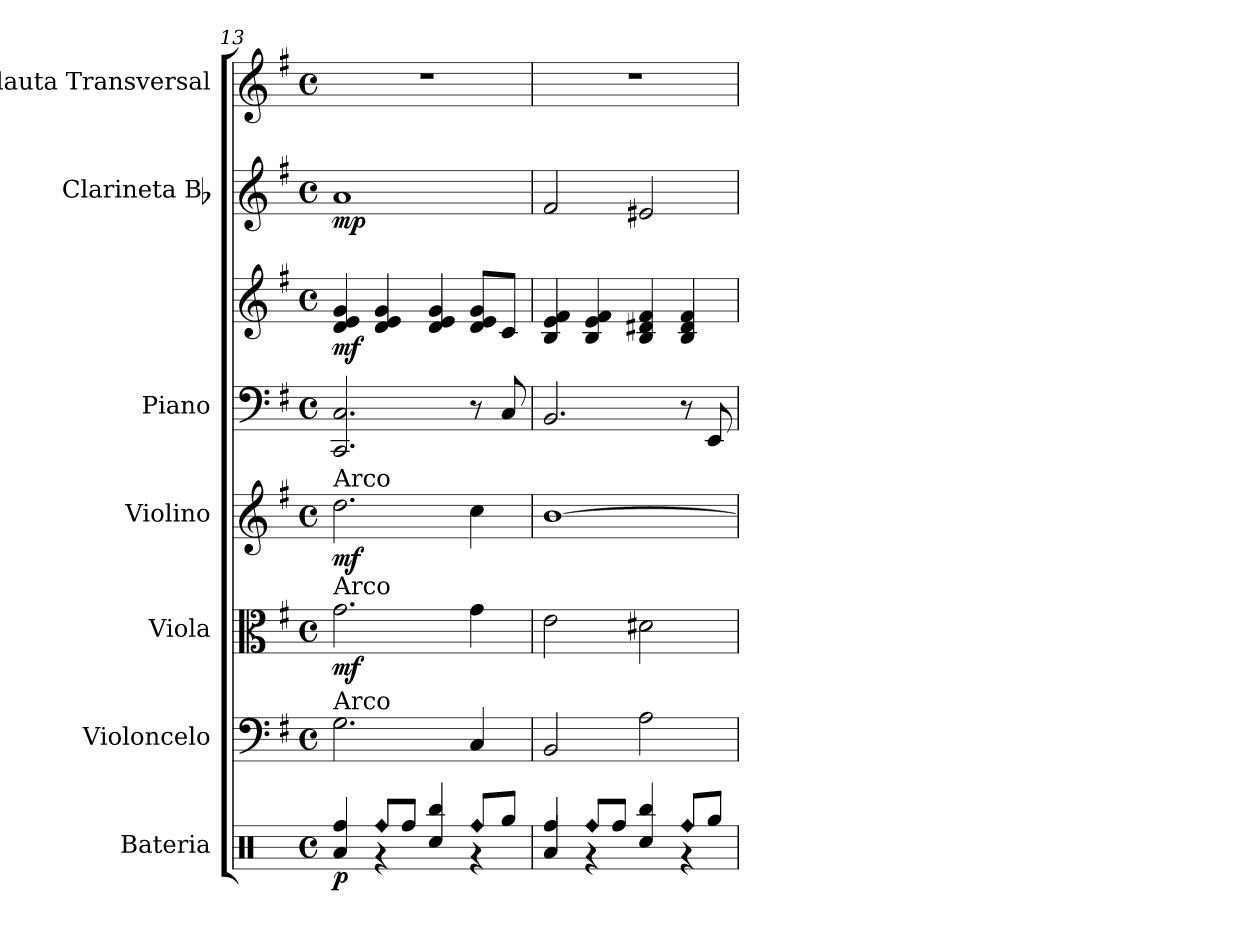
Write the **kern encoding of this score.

**kern	**dynam	**kern	**kern	**dynam	**kern	**dynam	**kern	**kern	**dynam	**kern	**dynam	**kern
*part7	*part7	*part6	*part5	*part5	*part4	*part4	*part3	*part3	*part3	*part2	*part2	*part1
*staff8	*staff8	*staff7	*staff6	*staff6	*staff5	*staff5	*staff4	*staff3	*staff3/4	*staff2	*staff2	*staff1
*I"Bateria	*	*I"Violoncelo	*I"Viola	*	*I"Violino	*	*I"Piano	*	*	*I"Clarineta Bb	*	*I"Flauta Transversal
*I'Bat.	*	*I'Vc.	*I'Vla	*	*I'Vln.	*	*I'Pno	*	*	*I'Cl. Bb	*	*I'Fl.
!!LO:LB:g=z
*clefX	*	*clefF4	*clefC3	*	*clefG2	*	*clefF4	*clefG2	*	*clefG2	*	*clefG2
*	*	*	*	*	*	*	*	*	*	*ITrd1c2	*	*
*k[]	*	*k[f#]	*k[f#]	*	*k[f#]	*	*k[f#]	*k[f#]	*	*k[b-]	*	*k[f#]
*M4/4	*	*M4/4	*M4/4	*	*M4/4	*	*M4/4	*M4/4	*	*M4/4	*	*M4/4
*met(c)	*	*met(c)	*met(c)	*	*met(c)	*	*met(c)	*met(c)	*	*met(c)	*	*met(c)
=13	=13	=13	=13	=13	=13	=13	=13	=13	=13	=13	=13	=13
*^	*	*	*	*	*	*	*	*	*	*	*	*
!	!	!	!	!	!	!LO:TX:a:t=Arco	!	!	!	!	!	!	!
!	!	!	!	!LO:TX:a:t=Arco	!	!	!	!	!	!	!	!	!
!	!	!	!LO:TX:a:t=Arco	!	!	!	!	!	!	!	!	!	!
!	!	!LO:DY:b	!	!	!LO:DY:b	!	!LO:DY:b	!	!	!LO:DY:b	!	!LO:DY:b	!
4Rff/	4Ra/	p	2.G\	2.g\	mf	2.dd\	mf	2.CC/ 2.C/	4d/ 4e/ 4g/	mf	1g	mp	1r
!LO:N:head=diamond	!	!	!	!	!	!	!	!	!	!	!	!	!
8Rff/L	4r	.	.	.	.	.	.	.	4d/ 4e/ 4g/	.	.	.	.
8Rff/J	.	.	.	.	.	.	.	.	.	.	.	.	.
4Rbb/	4Rcc/	.	.	.	.	.	.	.	4d/ 4e/ 4g/	.	.	.	.
!LO:N:head=diamond	!	!	!	!	!	!	!	!	!	!	!	!	!
8Rff/L	4r	.	4C/	4g\	.	4cc\	.	8r	8d/ 8e/ 8g/L	.	.	.	.
8Rgg/J	.	.	.	.	.	.	.	8C/	8c/J	.	.	.	.
=14	=14	=14	=14	=14	=14	=14	=14	=14	=14	=14	=14	=14	=14
4Rff/	4Ra/	.	2BB/	2e\	.	[1b	.	2.BB/	4B/ 4e/ 4f#/	.	2e/	.	1r
!LO:N:head=diamond	!	!	!	!	!	!	!	!	!	!	!	!	!
8Rff/L	4r	.	.	.	.	.	.	.	4B/ 4e/ 4f#/	.	.	.	.
8Rff/J	.	.	.	.	.	.	.	.	.	.	.	.	.
4Rbb/	4Rcc/	.	2A\	2d#X\	.	.	.	.	4B/ 4d#X/ 4f#/	.	2d#X/	.	.
!LO:N:head=diamond	!	!	!	!	!	!	!	!	!	!	!	!	!
8Rff/L	4r	.	.	.	.	.	.	8r	4B/ 4d#/ 4f#/	.	.	.	.
8Rgg/J	.	.	.	.	.	.	.	8EE/	.	.	.	.	.
*v	*v	*	*	*	*	*	*	*	*	*	*	*	*
=	=	=	=	=	=	=	=	=	=	=	=	=
*-	*-	*-	*-	*-	*-	*-	*-	*-	*-	*-	*-	*-
